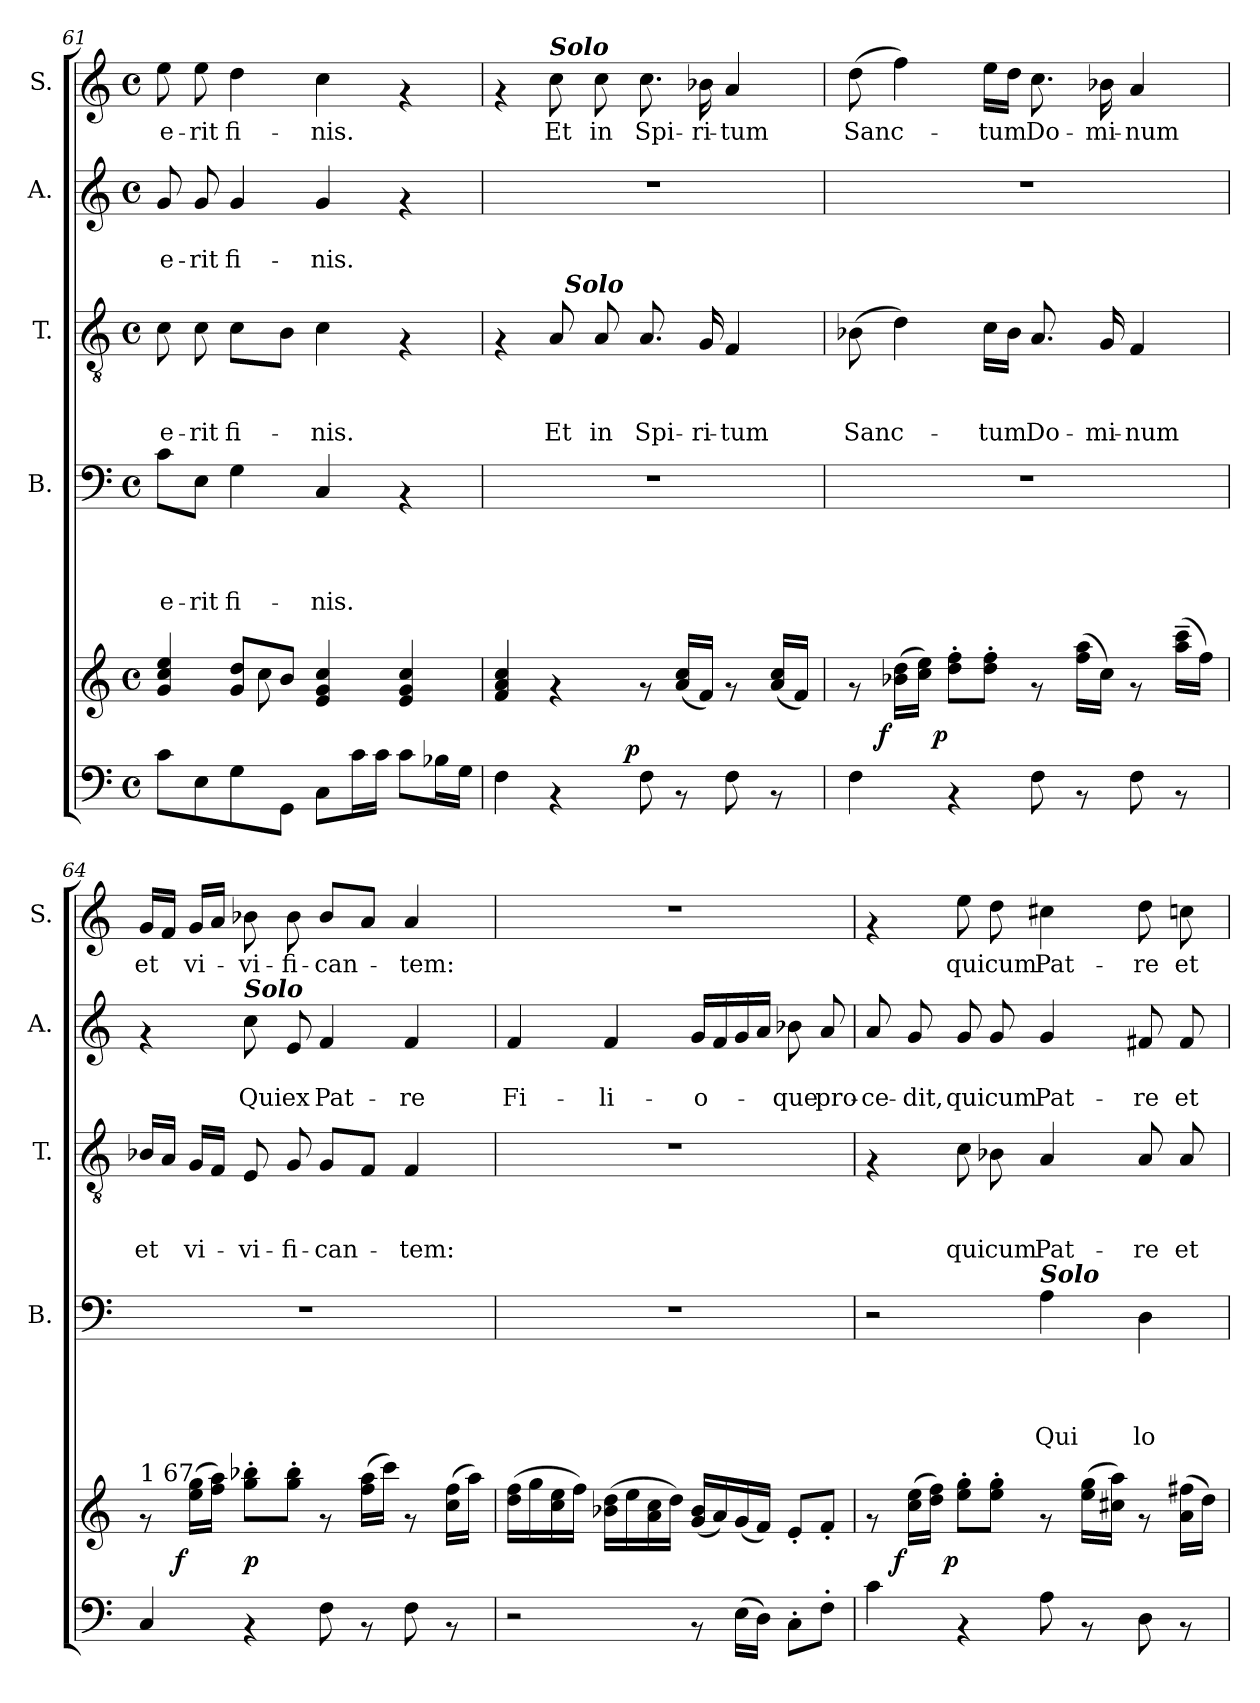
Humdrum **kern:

**kern	**dynam	**kern	**dynam	**kern	**text	**text	**text	**text	**kern	**text	**text	**text	**kern	**text	**text	**kern	**text
*part6	*part6	*part5	*part5	*part4	*part4	*part4	*part4	*part4	*part3	*part3	*part3	*part3	*part2	*part2	*part2	*part1	*part1
*staff6	*staff6	*staff5	*staff5	*staff4	*staff4	*staff4	*staff4	*staff4	*staff3	*staff3	*staff3	*staff3	*staff2	*staff2	*staff2	*staff1	*staff1
*	*	*	*	*I"B.	*	*	*	*	*I"T.	*	*	*	*I"A.	*	*	*I"S.	*
*	*	*	*	*I'B.	*	*	*	*	*I'T.	*	*	*	*I'A.	*	*	*I'S.	*
*clefF4	*	*clefG2	*	*clefF4	*	*	*	*	*clefGv2	*	*	*	*clefG2	*	*	*clefG2	*
*k[]	*	*k[]	*	*k[]	*	*	*	*	*k[]	*	*	*	*k[]	*	*	*k[]	*
*C:	*	*C:	*	*C:	*	*	*	*	*C:	*	*	*	*C:	*	*	*C:	*
*M4/4	*	*M4/4	*	*M4/4	*	*	*	*	*M4/4	*	*	*	*M4/4	*	*	*M4/4	*
*met(c)	*	*met(c)	*	*met(c)	*	*	*	*	*met(c)	*	*	*	*met(c)	*	*	*met(c)	*
=61	=61	=61	=61	=61	=61	=61	=61	=61	=61	=61	=61	=61	=61	=61	=61	=61	=61
*	*	*^	*	*	*	*	*	*	*	*	*	*	*	*	*	*	*
!	!	!	!	!	!	!	!	!	!LO:LY:b	!	!	!	!LO:LY:b	!	!	!LO:LY:b	!	!LO:LY:b
8c\L	.	4g/ 4cc/ 4ee/	4ryy	.	8c\L	.	.	.	e-	8c\	.	.	e-	8g/	.	e-	8ee\	e-
!	!	!	!	!	!	!	!	!	!LO:LY:b	!	!	!	!LO:LY:b	!	!	!LO:LY:b	!	!LO:LY:b
8E\	.	.	.	.	8E\J	.	.	.	-rit	8c\	.	.	-rit	8g/	.	-rit	8ee\	-rit
!	!	!	!	!	!	!	!	!	!LO:LY:b	!	!	!	!LO:LY:b	!	!	!LO:LY:b	!	!LO:LY:b
8G\	.	8g/ 8dd/L	8cc\	.	4G\	.	.	.	fi-	8c\L	.	.	fi-	4g/	.	fi-	4dd\	fi-
8GG\J	.	8b/J	2ryy	.	.	.	.	.	.	8B\J	.	.	.	.	.	.	.	.
!	!	!	!	!	!	!	!	!	!LO:LY:b	!	!	!	!LO:LY:b	!	!	!LO:LY:b	!	!LO:LY:b
8C\L	.	4e/ 4g/ 4cc/	.	.	4C/	.	.	.	-nis.	4c\	.	.	-nis.	4g/	.	-nis.	4cc\	-nis.
16c\L	.	.	.	.	.	.	.	.	.	.	.	.	.	.	.	.	.	.
16c\JJ	.	.	.	.	.	.	.	.	.	.	.	.	.	.	.	.	.	.
8c\L	.	4e/ 4g/ 4cc/	.	.	4rAA	.	.	.	.	4rF	.	.	.	4rf	.	.	4rf	.
16B-X\L	.	.	8ryy	.	.	.	.	.	.	.	.	.	.	.	.	.	.	.
16G\JJ	.	.	.	.	.	.	.	.	.	.	.	.	.	.	.	.	.	.
*	*	*v	*v	*	*	*	*	*	*	*	*	*	*	*	*	*	*	*
=62	=62	=62	=62	=62	=62	=62	=62	=62	=62	=62	=62	=62	=62	=62	=62	=62	=62
*^	*	*	*	*	*	*	*	*	*^	*	*	*	*	*	*	*	*
4F\	4...ryy	.	4f/ 4a/ 4cc/	.	1r	.	.	.	.	4rF	4ryy	.	.	.	1r	.	.	4rf	.
!	!	!	!	!	!	!	!	!	!	!	!	!	!	!	!	!	!	!LO:TX:a:Bi:t=Solo	!
!	!	!	!	!	!	!	!	!	!	!	!	!	!	!LO:LY:b	!	!	!	!	!LO:LY:b
4rAA	.	.	4rf	.	.	.	.	.	.	8A/	32ryy	.	.	Et	.	.	.	8cc\	Et
!	!	!	!	!	!	!	!	!	!	!	!LO:TX:a:Bi:t=Solo	!	!	!	!	!	!	!	!
.	.	.	.	.	.	.	.	.	.	.	2ryy	.	.	.	.	.	.	.	.
!	!	!	!	!	!	!	!	!	!	!	!	!	!	!LO:LY:b	!	!	!	!	!LO:LY:b
.	.	.	.	.	.	.	.	.	.	8A/	.	.	.	in	.	.	.	8cc\	in
!	!	!LO:DY:a	!	!	!	!	!	!	!	!	!	!	!	!	!	!	!	!	!
.	2ryy	p	.	.	.	.	.	.	.	.	.	.	.	.	.	.	.	.	.
!	!	!	!	!	!	!	!	!	!	!	!	!	!	!LO:LY:b	!	!	!	!	!LO:LY:b
8F\	.	.	8rf	.	.	.	.	.	.	8.A/	.	.	.	Spi-	.	.	.	8.cc\	Spi-
8rAA	.	.	(<16a/ 16cc/LL	.	.	.	.	.	.	.	.	.	.	.	.	.	.	.	.
!	!	!	!	!	!	!	!	!	!	!	!	!	!	!LO:LY:b	!	!	!	!	!LO:LY:b
.	.	.	16f/JJ)	.	.	.	.	.	.	16G/	.	.	.	-ri-	.	.	.	16b-X\	-ri-
!	!	!	!	!	!	!	!	!	!	!	!	!	!	!LO:LY:b	!	!	!	!	!LO:LY:b
8F\	.	.	8rf	.	.	.	.	.	.	4F/	.	.	.	-tum	.	.	.	4a/	-tum
.	.	.	.	.	.	.	.	.	.	.	8..ryy	.	.	.	.	.	.	.	.
8rAA	.	.	(<16a/ 16cc/LL	.	.	.	.	.	.	.	.	.	.	.	.	.	.	.	.
.	.	.	16f/JJ)	.	.	.	.	.	.	.	.	.	.	.	.	.	.	.	.
.	32ryy	.	.	.	.	.	.	.	.	.	.	.	.	.	.	.	.	.	.
=63	=63	=63	=63	=63	=63	=63	=63	=63	=63	=63	=63	=63	=63	=63	=63	=63	=63	=63	=63
!	!	!	!	!	!	!	!	!	!	!	!	!	!	!LO:LY:b	!	!	!	!	!LO:LY:b
*	*	*	*^	*	*	*	*	*	*	*	*	*	*	*	*	*	*	*	*
*v	*v	*	*	*^	*	*	*	*	*	*	*v	*v	*	*	*	*	*	*	*	*
4F\	.	8rf	16.ryy	8..ryy	.	1r	.	.	.	.	(>8B-X\	.	.	Sanc-	1r	.	.	(>8dd\	Sanc-
!	!	!	!	!	!LO:DY:b	!	!	!	!	!	!	!	!	!	!	!	!	!	!
.	.	.	2ryy	.	f	.	.	.	.	.	.	.	.	.	.	.	.	.	.
.	.	(>16b-X\ 16dd\LL	.	.	.	.	.	.	.	.	4d\)	.	.	.	.	.	.	4ff\)	.
.	.	16cc\ 16ee\JJ)	.	.	.	.	.	.	.	.	.	.	.	.	.	.	.	.	.
!	!	!	!	!	!LO:DY:b	!	!	!	!	!	!	!	!	!	!	!	!	!	!
.	.	.	.	2ryy	p	.	.	.	.	.	.	.	.	.	.	.	.	.	.
4rAA	.	8dd\'> 8ff\'>L	.	.	.	.	.	.	.	.	.	.	.	.	.	.	.	.	.
!	!	!	!	!	!	!	!	!	!	!	!	!	!	!LO:LY:b	!	!	!	!	!LO:LY:b
.	.	8dd\'> 8ff\'>J	.	.	.	.	.	.	.	.	16c\LL	.	.	-tum	.	.	.	16ee\LL	-tum
.	.	.	.	.	.	.	.	.	.	.	16B-\JJ	.	.	.	.	.	.	16dd\JJ	.
!	!	!	!	!	!	!	!	!	!	!	!	!	!	!LO:LY:b	!	!	!	!	!LO:LY:b
8F\	.	8rf	.	.	.	.	.	.	.	.	8.A/	.	.	Do-	.	.	.	8.cc\	Do-
.	.	.	4ryy	.	.	.	.	.	.	.	.	.	.	.	.	.	.	.	.
8rAA	.	(>16ff\ 16aa\LL	.	.	.	.	.	.	.	.	.	.	.	.	.	.	.	.	.
!	!	!	!	!	!	!	!	!	!	!	!	!	!	!LO:LY:b	!	!	!	!	!LO:LY:b
.	.	16cc\JJ)	.	.	.	.	.	.	.	.	16G/	.	.	-mi-	.	.	.	16b-X\	-mi-
.	.	.	.	4ryy	.	.	.	.	.	.	.	.	.	.	.	.	.	.	.
!	!	!	!	!	!	!	!	!	!	!	!	!	!	!LO:LY:b	!	!	!	!	!LO:LY:b
8F\	.	8rf	.	.	.	.	.	.	.	.	4F/	.	.	-num	.	.	.	4a/	-num
.	.	.	8ryy	.	.	.	.	.	.	.	.	.	.	.	.	.	.	.	.
8rAA	.	(>16aa\~> 16ccc\~>LL	.	.	.	.	.	.	.	.	.	.	.	.	.	.	.	.	.
.	.	16ff\JJ)	.	.	.	.	.	.	.	.	.	.	.	.	.	.	.	.	.
.	.	.	32ryy	32ryy	.	.	.	.	.	.	.	.	.	.	.	.	.	.	.
!!LO:PB:g=z
=64	=64	=64	=64	=64	=64	=64	=64	=64	=64	=64	=64	=64	=64	=64	=64	=64	=64	=64	=64
!	!	!LO:TX:a:t=1 67	!	!	!	!	!	!	!	!	!	!	!	!	!	!	!	!	!
!	!	!	!	!	!	!	!	!	!	!	!	!	!	!LO:LY:b	!	!	!	!	!LO:LY:b
*	*	*	*v	*v	*	*	*	*	*	*	*	*	*	*	*	*	*	*	*
4C/	.	8rf	16.ryy	.	1r	.	.	.	.	16B-X/LL	.	.	et	4rf	.	.	16g/LL	et
.	.	.	.	.	.	.	.	.	.	16A/JJ	.	.	.	.	.	.	16f/JJ	.
!	!	!	!	!LO:DY:b	!	!	!	!	!	!	!	!	!	!	!	!	!	!
.	.	.	2ryy	f	.	.	.	.	.	.	.	.	.	.	.	.	.	.
!	!	!	!	!	!	!	!	!	!	!	!	!	!LO:LY:b	!	!	!	!	!LO:LY:b
.	.	(>16ee\ 16gg\LL	.	.	.	.	.	.	.	16G/LL	.	.	vi-	.	.	.	16g/LL	vi-
.	.	16ff\ 16aa\JJ)	.	.	.	.	.	.	.	16F/JJ	.	.	.	.	.	.	16a/JJ	.
!	!	!	!	!	!	!	!	!	!	!	!	!	!	!LO:TX:a:Bi:t=Solo	!	!	!	!
!	!	!	!	!LO:DY:b	!	!	!	!	!	!	!	!	!LO:LY:b	!	!	!LO:LY:b	!	!LO:LY:b
4rAA	.	8gg\'> 8bb-X\'>L	.	p	.	.	.	.	.	8E/	.	.	-vi-	8cc\	.	Qui	8b-X\	-vi-
!	!	!	!	!	!	!	!	!	!	!	!	!	!LO:LY:b	!	!	!LO:LY:b	!	!LO:LY:b
.	.	8gg\'> 8bb-\'>J	.	.	.	.	.	.	.	8G/	.	.	-fi-	8e/	.	ex	8b-\	-fi-
!	!	!	!	!	!	!	!	!	!	!	!	!	!LO:LY:b	!	!	!LO:LY:b	!	!LO:LY:b
8F\	.	8rf	.	.	.	.	.	.	.	8G/L	.	.	-can-	4f/	.	Pat-	8b-/L	-can-
.	.	.	4ryy	.	.	.	.	.	.	.	.	.	.	.	.	.	.	.
8rAA	.	(>16ff\ 16aa\LL	.	.	.	.	.	.	.	8F/J	.	.	.	.	.	.	8a/J	.
.	.	16ccc\JJ)	.	.	.	.	.	.	.	.	.	.	.	.	.	.	.	.
!	!	!	!	!	!	!	!	!	!	!	!	!	!LO:LY:b	!	!	!LO:LY:b	!	!LO:LY:b
8F\	.	8rf	.	.	.	.	.	.	.	4F/	.	.	-tem:	4f/	.	-re	4a/	-tem:
.	.	.	8ryy	.	.	.	.	.	.	.	.	.	.	.	.	.	.	.
8rAA	.	(>16cc\ 16ff\LL	.	.	.	.	.	.	.	.	.	.	.	.	.	.	.	.
.	.	16aa\JJ)	.	.	.	.	.	.	.	.	.	.	.	.	.	.	.	.
.	.	.	32ryy	.	.	.	.	.	.	.	.	.	.	.	.	.	.	.
=65	=65	=65	=65	=65	=65	=65	=65	=65	=65	=65	=65	=65	=65	=65	=65	=65	=65	=65
!	!	!	!	!	!	!	!	!	!	!	!	!	!	!	!	!LO:LY:b	!	!
*	*	*v	*v	*	*	*	*	*	*	*	*	*	*	*	*	*	*	*
2r	.	(>16dd\ 16ff\LL	.	1r	.	.	.	.	1r	.	.	.	4f/	.	Fi-	1r	.
.	.	16gg\	.	.	.	.	.	.	.	.	.	.	.	.	.	.	.
.	.	16cc\ 16ee\	.	.	.	.	.	.	.	.	.	.	.	.	.	.	.
.	.	16ff\JJ)	.	.	.	.	.	.	.	.	.	.	.	.	.	.	.
!	!	!	!	!	!	!	!	!	!	!	!	!	!	!	!LO:LY:b	!	!
.	.	(>16b-X\ 16dd\LL	.	.	.	.	.	.	.	.	.	.	4f/	.	-li-	.	.
.	.	16ee\	.	.	.	.	.	.	.	.	.	.	.	.	.	.	.
.	.	16a\ 16cc\	.	.	.	.	.	.	.	.	.	.	.	.	.	.	.
.	.	16dd\JJ)	.	.	.	.	.	.	.	.	.	.	.	.	.	.	.
!	!	!	!	!	!	!	!	!	!	!	!	!	!	!	!LO:LY:b	!	!
8rAA	.	(<16g/ 16b-/LL	.	.	.	.	.	.	.	.	.	.	16g/LL	.	-o-	.	.
.	.	16a/)	.	.	.	.	.	.	.	.	.	.	16f/	.	.	.	.
(>16E\LL	.	(<16g/	.	.	.	.	.	.	.	.	.	.	16g/	.	.	.	.
16D\JJ)	.	16f/JJ)	.	.	.	.	.	.	.	.	.	.	16a/JJ	.	.	.	.
!	!	!	!	!	!	!	!	!	!	!	!	!	!	!	!LO:LY:b	!	!
8C'>\L	.	8e'</L	.	.	.	.	.	.	.	.	.	.	8b-X\	.	-que	.	.
!	!	!	!	!	!	!	!	!	!	!	!	!	!	!	!LO:LY:b	!	!
8F'>\J	.	8f'</J	.	.	.	.	.	.	.	.	.	.	8a/	.	pro-	.	.
=66	=66	=66	=66	=66	=66	=66	=66	=66	=66	=66	=66	=66	=66	=66	=66	=66	=66
!	!	!	!	!	!	!	!	!	!	!	!	!	!	!	!LO:LY:b	!	!
*	*	*^	*	*	*	*	*	*	*	*	*	*	*	*	*	*	*
*	*	*	*^	*	*	*	*	*	*	*	*	*	*	*	*	*	*	*
4c\	.	8rf	16.ryy	8..ryy	.	2r	.	.	.	.	4rF	.	.	.	8a/	.	-ce-	4rf	.
!	!	!	!	!	!LO:DY:b	!	!	!	!	!	!	!	!	!	!	!	!	!	!
.	.	.	2ryy	.	f	.	.	.	.	.	.	.	.	.	.	.	.	.	.
!	!	!	!	!	!	!	!	!	!	!	!	!	!	!	!	!	!LO:LY:b	!	!
.	.	(>16cc\ 16ee\LL	.	.	.	.	.	.	.	.	.	.	.	.	8g/	.	-dit,	.	.
.	.	16dd\ 16ff\JJ)	.	.	.	.	.	.	.	.	.	.	.	.	.	.	.	.	.
!	!	!	!	!	!LO:DY:b	!	!	!	!	!	!	!	!	!	!	!	!	!	!
.	.	.	.	2ryy	p	.	.	.	.	.	.	.	.	.	.	.	.	.	.
!	!	!	!	!	!	!	!	!	!	!	!	!	!	!LO:LY:b	!	!	!LO:LY:b	!	!LO:LY:b
4rAA	.	8ee\'> 8gg\'>L	.	.	.	.	.	.	.	.	8c\	.	.	qui	8g/	.	qui	8ee\	qui
!	!	!	!	!	!	!	!	!	!	!	!	!	!	!LO:LY:b	!	!	!LO:LY:b	!	!LO:LY:b
.	.	8ee\'> 8gg\'>J	.	.	.	.	.	.	.	.	8B-X\	.	.	cum	8g/	.	cum	8dd\	cum
!	!	!	!	!	!	!LO:TX:a:Bi:t=Solo	!	!	!	!	!	!	!	!	!	!	!	!	!
!	!	!	!	!	!	!	!	!	!	!LO:LY:b	!	!	!	!LO:LY:b	!	!	!LO:LY:b	!	!LO:LY:b
8A\	.	8rf	.	.	.	4A\	.	.	.	Qui	4A/	.	.	Pat-	4g/	.	Pat-	4cc#X\	Pat-
.	.	.	4ryy	.	.	.	.	.	.	.	.	.	.	.	.	.	.	.	.
8rAA	.	(>16ee\ 16gg\LL	.	.	.	.	.	.	.	.	.	.	.	.	.	.	.	.	.
.	.	16cc#X\ 16aa\JJ)	.	.	.	.	.	.	.	.	.	.	.	.	.	.	.	.	.
.	.	.	.	4ryy	.	.	.	.	.	.	.	.	.	.	.	.	.	.	.
!	!	!	!	!	!	!	!	!	!	!LO:LY:b	!	!	!	!LO:LY:b	!	!	!LO:LY:b	!	!LO:LY:b
8D\	.	8rf	.	.	.	4D\	.	.	.	lo-	8A/	.	.	-re	8f#X/	.	-re	8dd\	-re
.	.	.	8ryy	.	.	.	.	.	.	.	.	.	.	.	.	.	.	.	.
!	!	!	!	!	!	!	!	!	!	!	!	!	!	!LO:LY:b	!	!	!LO:LY:b	!	!LO:LY:b
8rAA	.	(>16a\ 16ff#X\LL	.	.	.	.	.	.	.	.	8A/	.	.	et	8f#/	.	et	8ccn\	et
.	.	16dd\JJ)	.	.	.	.	.	.	.	.	.	.	.	.	.	.	.	.	.
.	.	.	32ryy	32ryy	.	.	.	.	.	.	.	.	.	.	.	.	.	.	.
*	*	*v	*v	*v	*	*	*	*	*	*	*	*	*	*	*	*	*	*	*
=	=	=	=	=	=	=	=	=	=	=	=	=	=	=	=	=	=
*-	*-	*-	*-	*-	*-	*-	*-	*-	*-	*-	*-	*-	*-	*-	*-	*-	*-
